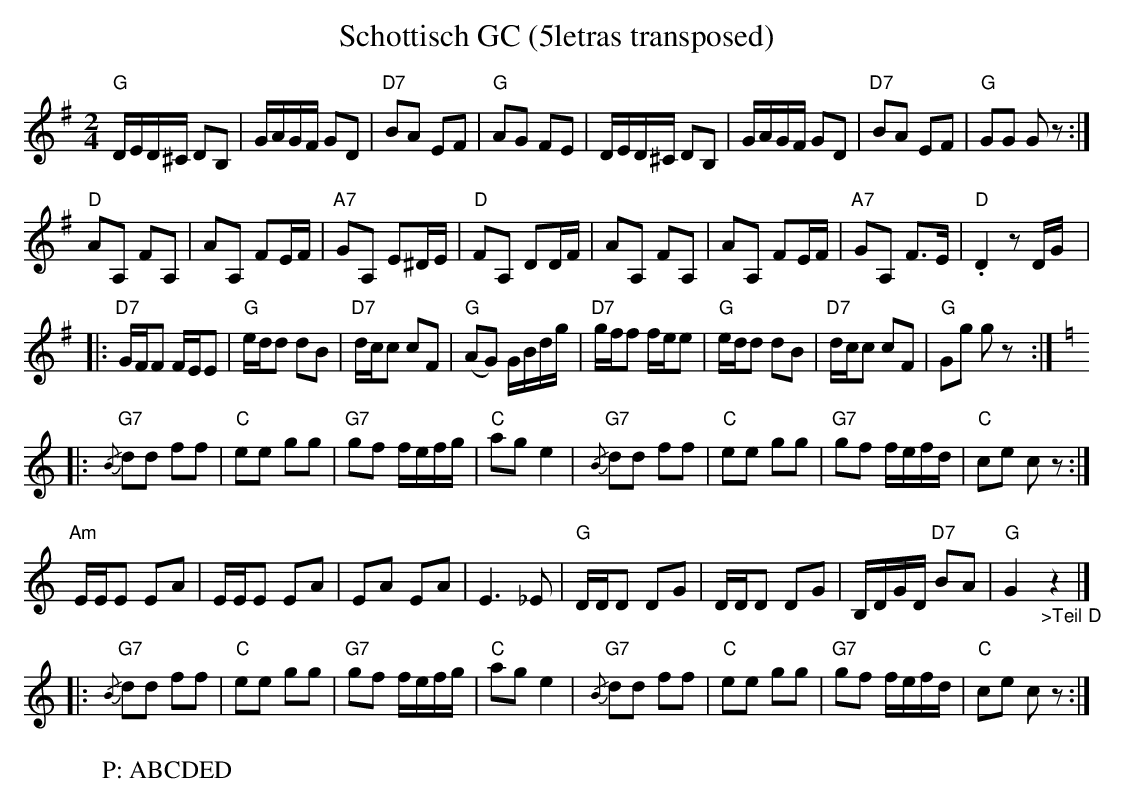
X:1
T:Schottisch GC (5letras transposed)
M:2/4
L:1/16
K:G transpose=3 %%MIDI gchordon
"G"DED^C D2B,2 | GAGF G2D2 | "D7"B2A2 E2F2 | "G"A2G2 F2E2 | DED^C D2B,2 | GAGF G2D2 | "D7"B2A2 E2F2 | "G"G2G2 G2z2 :|
"D"A2A,2 F2A,2 | A2A,2 F2EF | "A7"G2A,2 E2^DE | "D"F2A,2 D2DF | A2A,2 F2A,2 | A2A,2 F2EF | "A7"G2A,2 F3E | "D".D4z2DG |:
"D7"GFF2 FEE2 | "G"edd2 d2B2 | "D7"dcc2 c2F2 | "G"(A2G2) GBdg | "D7"gff2 fee2 | "G"edd2 d2B2 | "D7"dcc2 c2F2 | "G"G2g2 g2z2 :: [K:C]
"G7"{/B}d2d2 f2f2 | "C"e2e2 g2g2 | "G7"g2f2 fefg | "C"a2g2e4 | "G7"{/B}d2d2 f2f2 | "C"e2e2 g2g2 | "G7"g2f2 fefd | "C"c2e2 c2z2 :| [K:C]
"Am"EEE2 E2A2 | EEE2 E2A2 | E2A2 E2A2 | E6_E2 | "G"DDD2 D2G2 | DDD2 D2G2 | B,DGD "D7"B2A2 | "G"G4"_>Teil D"z4 |]
|: "G7"{/B}d2d2 f2f2 | "C"e2e2 g2g2 | "G7"g2f2 fefg | "C"a2g2e4 | "G7"{/B}d2d2 f2f2 | "C"e2e2 g2g2 | "G7"g2f2 fefd | "C"c2e2 c2z2 :|
W: P: ABCDED
